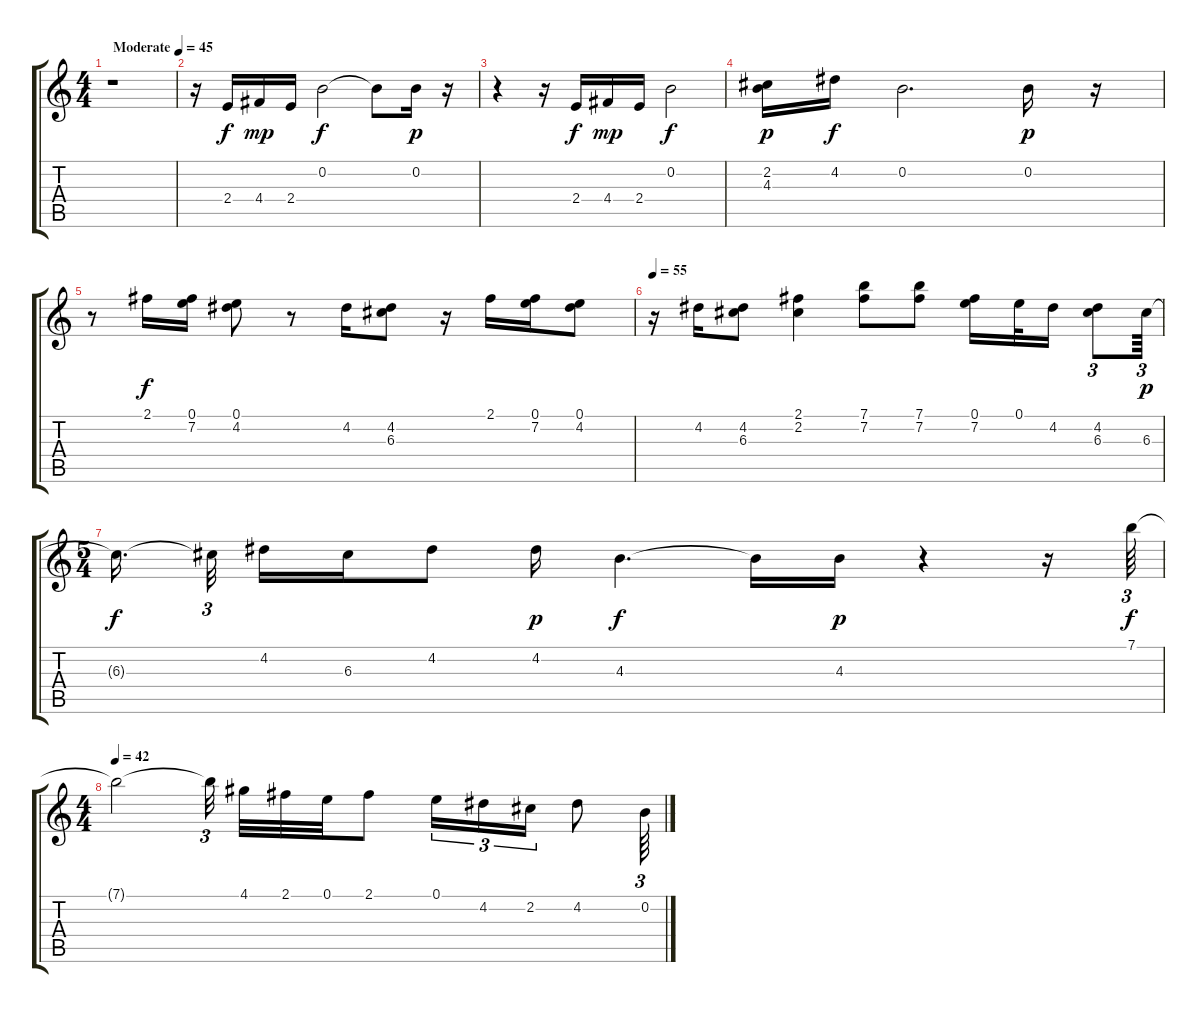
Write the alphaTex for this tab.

\track "" {instrument distortionguitar}
\staff {score tabs}
\tuning (E4 B3 G3 D3 A2 E2) {hide}
\ts (4 4)
\tempo (45 "Moderate")
\clef g2
\ks c
r.1{dy f instrument distortionguitar} |
r.16 2.4.16 4.4.16{dy mp} 2.4.16 0.2.2{dy f} 0.2{t}.8 0.2.16{dy p} r.16 |
r.4 r.16 2.4.16{dy f} 4.4.16{dy mp} 2.4.16 0.2.2{dy f} |
(2.2 4.3).16{dy p} 4.2.16{dy f} 0.2.2{d} 0.2.16{dy p} r.16 |
r.8 2.1.16{dy f} (0.1 7.2).16 (0.1 4.2).8 r.8 4.2.16 (4.2 6.3).8 r.16 2.1.16 (0.1 7.2).16 (0.1 4.2).8 |
\tempo 55
r.16 4.2.16 (4.2 6.3).8 (2.1 2.2).4 (7.1 7.2).8 (7.1 7.2).8 (0.1 7.2).16 0.1.32 4.2.16 (4.2 6.3).8{tu (3 2)} 6.3.64{tu (3 2) dy p} |
\ts (5 4)
6.3{t}.16{d dy f beam splitsecondary} 6.3{t}.32{tu (3 2) beam splitsecondary} 4.2.16 6.3.16 4.2.8 4.2.16{dy p} 4.3.4{d dy f} 4.3{t}.16 4.3.16{dy p} r.4 r.16 7.1.64{tu (3 2) dy f} |
\ts (4 4)
\tempo 42
7.1{t}.2 7.1{t}.32{tu (3 2) beam splitsecondary} 4.1.32 2.1.32 0.1.32 2.1.8 0.1.16{tu (3 2)} 4.2.16{tu (3 2)} 2.2.16{tu (3 2)} 4.2.8 0.2.64{tu (3 2)}
